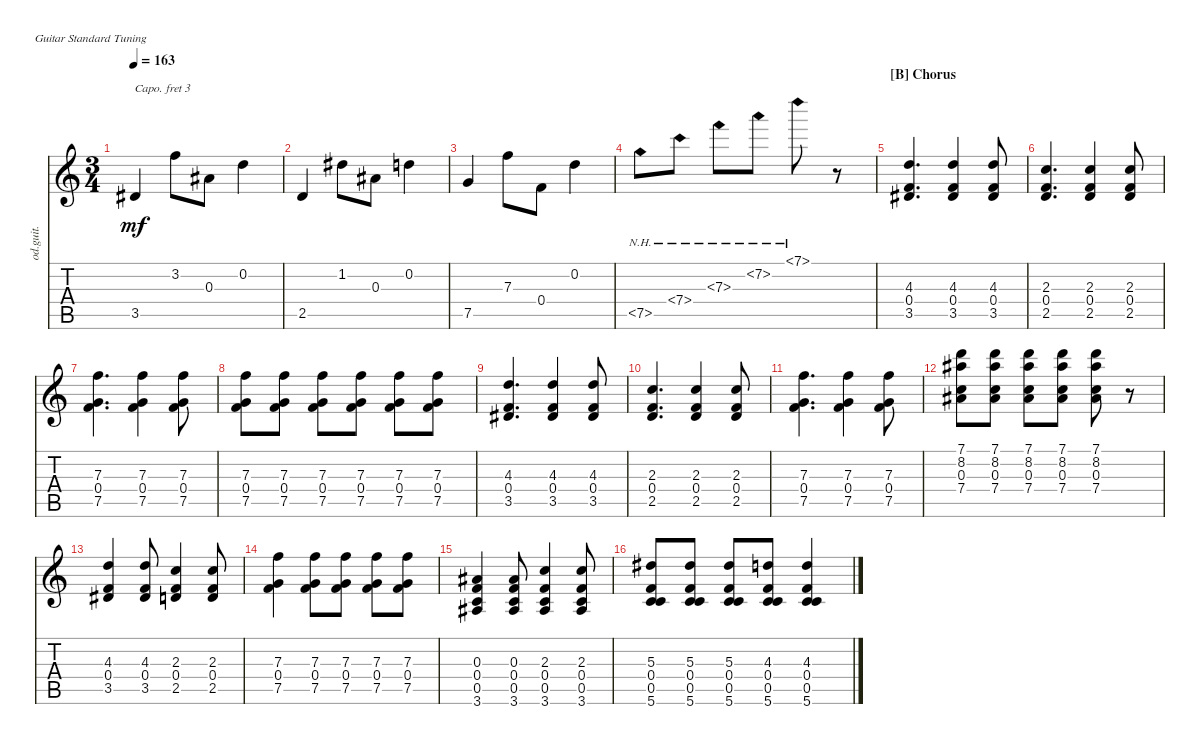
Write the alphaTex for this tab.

\bracketExtendMode nobrackets
\track ("Overdriven Guitar" "od.guit.") {instrument overdrivenguitar}
\staff {score tabs}
\capo 3
\tuning (E4 B3 G3 D3 A2 E2)
\ts (3 4)
\tempo 163
\clef g2
\ks aminor
3.5{acc #}.4{dy mf} 3.2.8 0.3{acc #}.8 0.2.4 |
2.5.4 1.2{acc #}.8 0.3{acc #}.8 0.2.4 |
7.5.4 7.3.8 0.4.8 0.2.4 |
7.5{nh}.8 7.4{nh}.8 7.3{nh}.8 7.2{nh}.8 7.1{nh}.8 r.8 |
\section ("B" "Chorus")
(3.5{acc #} 0.4 4.3).4{d} (3.5{acc #} 0.4 4.3).4 (3.5{acc #} 0.4 4.3).8 |
(2.5 0.4 2.3).4{d} (2.5 0.4 2.3).4 (2.5 0.4 2.3).8 |
(7.5 0.4 7.3).4{d} (7.5 0.4 7.3).4 (7.5 0.4 7.3).8 |
(7.3 0.4 7.5).8 (7.3 0.4 7.5).8 (7.3 0.4 7.5).8 (7.3 0.4 7.5).8 (7.3 0.4 7.5).8 (7.3 0.4 7.5).8 |
(3.5{acc #} 0.4 4.3).4{d} (3.5{acc #} 0.4 4.3).4 (3.5{acc #} 0.4 4.3).8 |
(2.5 0.4 2.3).4{d} (2.5 0.4 2.3).4 (2.5 0.4 2.3).8 |
(7.5 0.4 7.3).4{d} (7.5 0.4 7.3).4 (7.5 0.4 7.3).8 |
(0.3{acc #} 7.4 8.2{acc #} 7.1).8 (0.3{acc #} 7.4 8.2{acc #} 7.1).8 (0.3{acc #} 7.4 8.2{acc #} 7.1).8 (0.3{acc #} 7.4 8.2{acc #} 7.1).8 (0.3{acc #} 7.4 8.2{acc #} 7.1).8 r.8 |
(3.5{acc #} 0.4 4.3).4 (4.3 0.4 3.5{acc #}).8 (2.5 0.4 2.3).4 (2.3 0.4 2.5).8 |
(7.5 0.4 7.3).4 (7.5 0.4 7.3).8 (7.5 0.4 7.3).8 (7.5 0.4 7.3).8 (7.5 0.4 7.3).8 |
(3.6{acc #} 0.3{acc #} 0.4 0.5).4 (0.3{acc #} 0.4 0.5 3.6{acc #}).8 (2.3 3.6{acc #} 0.5 0.4).4 (2.3 0.4 0.5 3.6{acc #}).8 |
(5.6 0.5 0.4 5.3{acc #}).8 (5.6 0.5 0.4 5.3{acc #}).8 (5.6 0.5 0.4 5.3{acc #}).8 (5.6 0.5 0.4 4.3).8 (5.6 0.5 0.4 4.3).4
